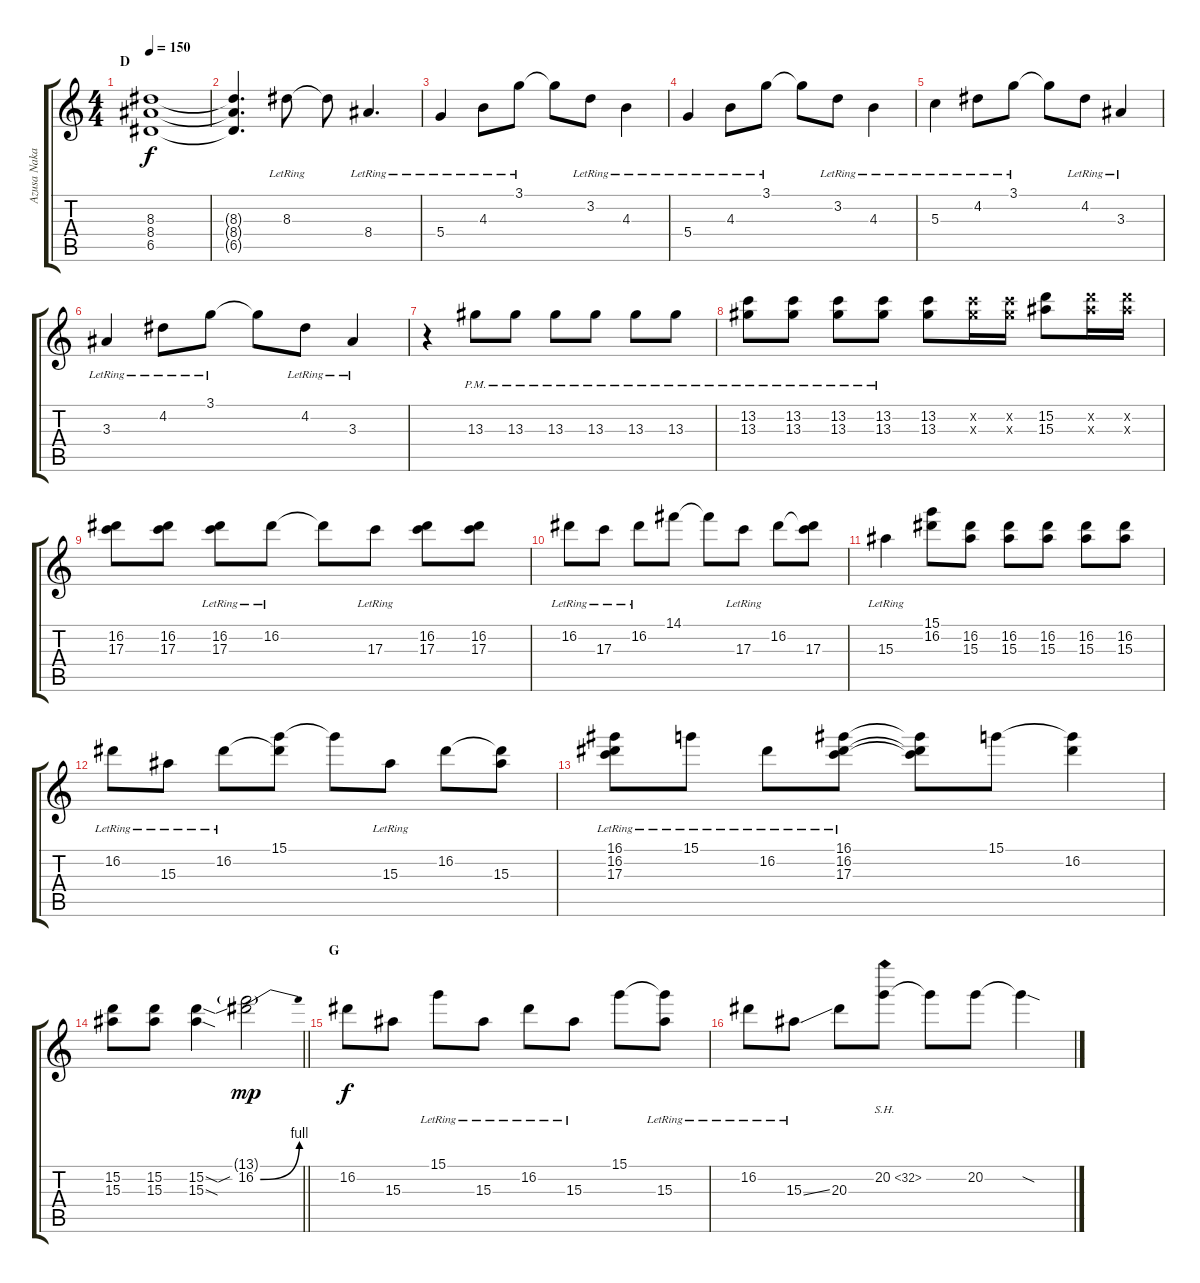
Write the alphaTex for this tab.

\track ("Azusa Nakano" "Azusa Naka") {instrument overdrivenguitar}
\staff {score tabs}
\tuning (E4 B3 G3 D3 A2 E2) {hide}
\ts (4 4)
\section ("" "D")
\tempo 150
\clef g2
\ks c
(8.3 8.4 6.5).1{dy f} |
(8.3{t} 8.4{t} 6.5{t}).4{d} 8.3{lr}.8{instrument electricguitarclean} 8.3{t}.8 8.4{lr}.4{d} |
5.4{lr}.4 4.3{lr}.8 3.1{lr}.8 3.1{t}.8 3.2{lr}.8 4.3{lr}.4 |
5.4{lr}.4 4.3{lr}.8 3.1{lr}.8 3.1{t}.8 3.2{lr}.8 4.3{lr}.4 |
5.3{lr}.4 4.2{lr}.8 3.1{lr}.8 3.1{t}.8 4.2{lr}.8 3.3{lr}.4 |
3.3{lr}.4 4.2{lr}.8 3.1{lr}.8 3.1{t}.8 4.2{lr}.8 3.3{lr}.4 |
r.4{volume 15 instrument overdrivenguitar} 13.3{pm}.8 13.3{pm}.8 13.3{pm}.8 13.3{pm}.8 13.3{pm}.8 13.3{pm}.8 |
(13.2{pm} 13.3{pm}).8 (13.2{pm} 13.3{pm}).8 (13.2{pm} 13.3{pm}).8 (13.2{pm} 13.3{pm}).8 (13.2 13.3).8 (13.2{x} 13.3{x}).16 (13.2{x} 13.3{x}).16 (15.2 15.3).8 (15.2{x} 15.3{x}).16 (15.2{x} 15.3{x}).16 |
(16.2 17.3).8 (16.2 17.3).8 (16.2{lr} 17.3{lr}).8 16.2{lr}.8 16.2{t}.8 17.3{lr}.8 (16.2 17.3).8 (16.2 17.3).8 |
16.2{lr}.8 17.3{lr}.8 16.2{lr}.8 14.1.8 14.1{t}.8 17.3{lr}.8 16.2.8 (16.2{t} 17.3).8 |
15.3{lr}.4 (15.1 16.2).8 (16.2 15.3).8 (16.2 15.3).8 (16.2 15.3).8 (16.2 15.3).8 (16.2 15.3).8 |
16.2{lr}.8 15.3{lr}.8 16.2{lr}.8 (15.1 16.2{t}).8 15.1{t}.8 15.3{lr}.8 16.2.8 (16.2{t} 15.3).8 |
(16.1{lr} 16.2{lr} 17.3{lr}).8 15.1{lr}.8 16.2{lr}.8 (16.1{lr} 16.2{lr} 17.3{lr}).8 (16.1{t} 16.2{t} 17.3{t}).8 15.1.8 (15.1{t} 16.2).4 |
\barLineRight lightlight
(15.2 15.3).8 (15.2 15.3).8 (15.2{sod} 15.3{sod}).4 (13.1{g} 16.2{be (bend 0 0 60 4) sib}).2{dy mp} |
\section ("" "G")
16.2.8{dy f} 15.3.8 15.1{lr}.8 15.3{lr}.8 16.2{lr}.8 15.3{lr}.8 15.1.8 (15.1{t} 15.3{lr}).8 |
16.2{lr}.8 15.3{ss lr}.8 20.3.8 20.2{sh 12}.8 20.2{t}.8 20.2.8 20.2{sod t}.4
